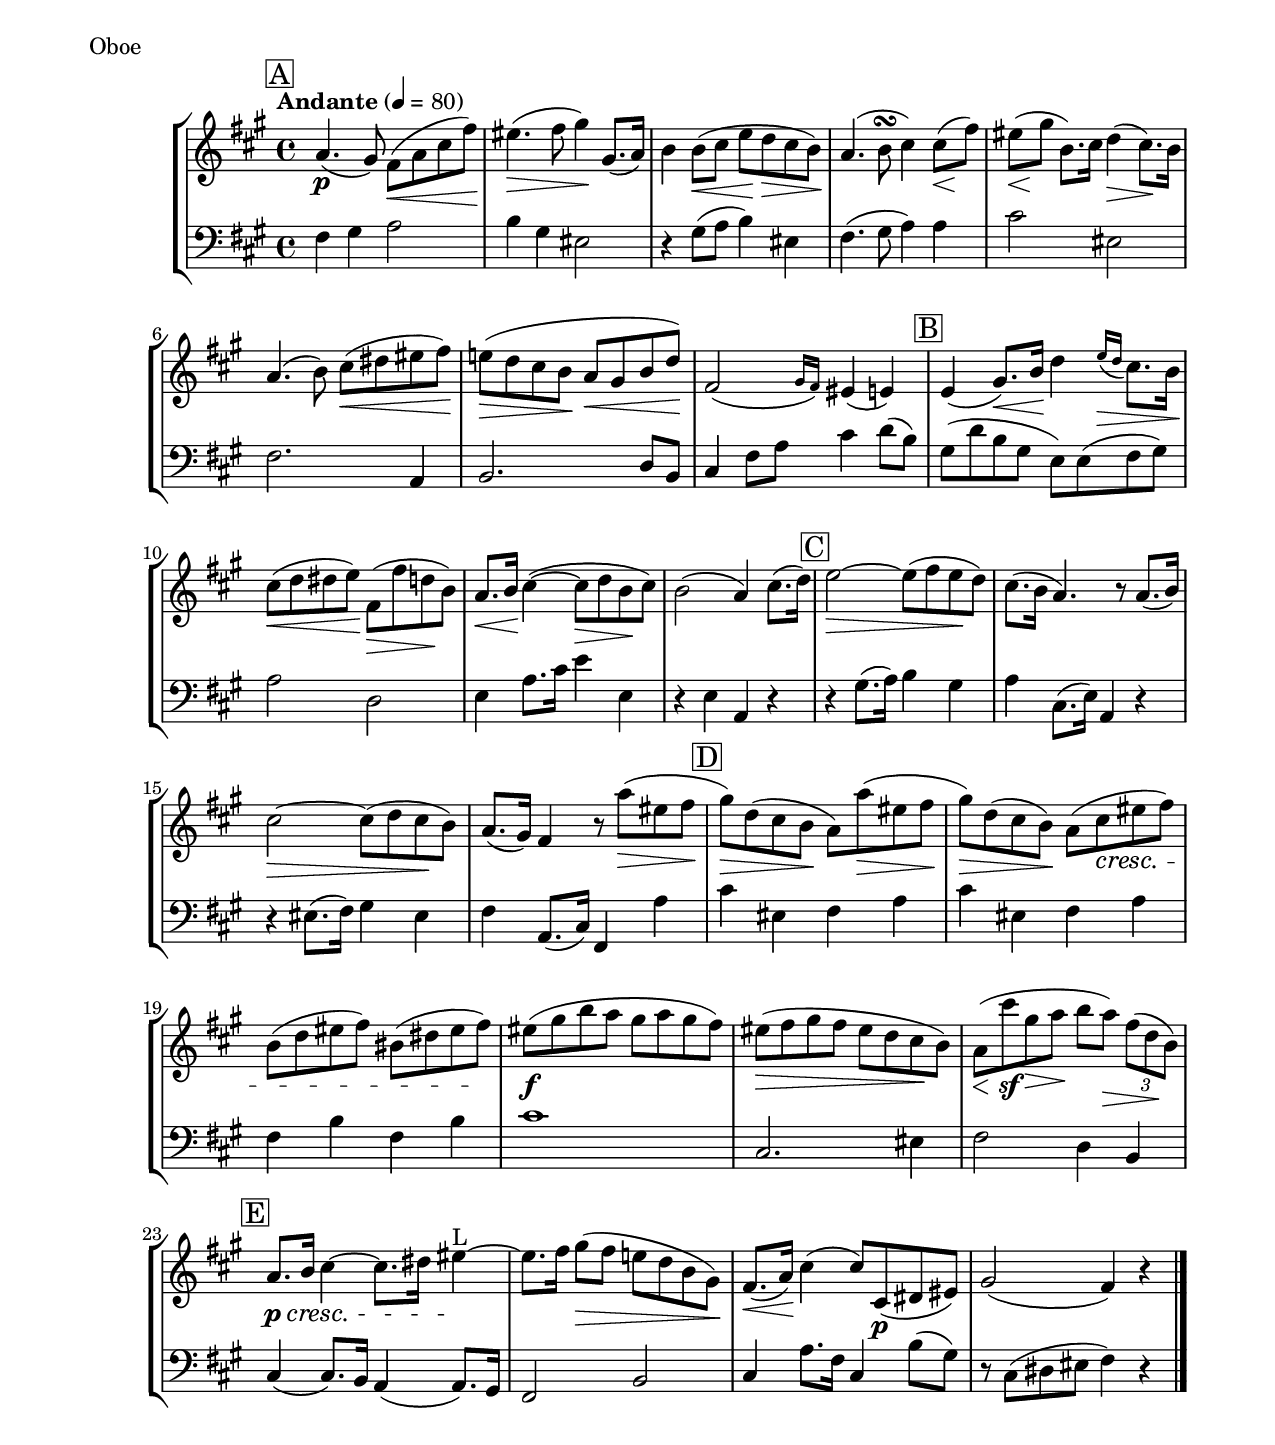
\version "2.24.4"

\version "2.24.4"

\header {
    encodingsoftware =  "MuseScore 4.3.2"
    encodingdate =  "2024-08-25"
    poet =  Oboe
    }

\paper {
    
    paper-width = 21.59\cm
    paper-height = 27.94\cm
    top-margin = 1.5\cm
    bottom-margin = 1.5\cm
    left-margin = 1.5\cm
    right-margin = 1.5\cm
    indent = 1.6607692307692306\cm
    short-indent = 1.245576923076923\cm
    }
\layout {
    \context { \Score
        autoBeaming = ##f
        }
    }

\version "2.24.4"

\version "2.24.4"

shortCrec = #(define-music-function (mus) (ly:music?)
#{
<< #mus { s16 \< s16 \! } >>
#})

shortDecrec = #(define-music-function (mus) (ly:music?)
#{
<< #mus { s16 \> s16 \! } >>
#})

firstSettings = 
{
  \transposition c
  \clef "treble"
  \set Staff.midiInstrument = "oboe"
}


firstPart = \relative e' {
    \clef "treble" \time 4/4 \key a \major
    \tempo  \markup { "Andante" } 4=80 \mark \markup { \box { A } }
    a4.\p ( gis8 ) fis8 \< ( [ a8 cis8 fis8) ] \! | % 1
    eis4. \> ( fis8 gis4 ) \! gis,8. ( [ a16 ) ] | % 2
    b4 b8 \< ( [ cis8 ] e8 \! [ d8 \> cis8 b8 ) ] \! | % 3
    a4. ( b8 \turn cis4 ) \shortCrec cis8 ( [ fis8 ) ]| % 4
    \shortCrec eis8 ( [ gis8 ] b,8. ) [ cis16 ] d4 \> ( cis8. \! ) [ b16 ] | % 5
    a4. ( b8 ) cis8 \< ( [ dis8 eis8 fis8 ) ] \! | % 6
    e!8 \> ( [ d8 cis8 b8 ] \! a8 \< [  gis8  b8  d8 ) ] \! | % 7
    fis,2 ( \grace { gis16 [  fis16 ] ) } eis4 ( e4 ) | % 8
    \mark \markup { \box { B } }
    e4 (  gis8. ) \< [ b16 ] \! d4 \grace { e16 \> ( [  d16 ] } cis8. ) [ b16 ] \! | % 9
    \barNumberCheck #10
    cis8 ( \< [ d8 dis8 e8 ] \! ) fis,8 \> ( [ fis'8 d8 \! b8 ) ] | % 10
     a8. \< [ b16 ] \! cis4 ( ~ cis8 \> [ d8 b8 \! cis8 ) ] | % 11
    b2 (  a4 ) cis8. ( [ d16 ) ] | % 12
    \mark \markup { \box { C } }
    e2 \> ~ e8 ( [ fis8 e8 \! d8 ) ] | % 13
    cis8. ( [ b16 ]  a4. ) r8  a8. ( [ b16 ) ] | % 14
    cis2 \> ~ cis8 ( [ d8 cis8 \! b8 ) ] | % 15
     a8. ( [  gis16 ) ]  fis4 r8 a'8 \> ( [ eis8 fis8 ] \! | % 16
    \mark \markup { \box { D } }
    gis8 ) \> [ d8 ( cis8 b8 ] \! a8 ) [ a'8 \> ( eis8 fis8 \! ] | % 17
    gis8 ) \> [ d8 ( cis8 b8 ) ] \! a8 ( [ cis8 \cresc eis8 fis8 ) ] | % 18
    b,8 ( [ d8 eis8 fis8 ) ] bis,8 ( [ dis8 eis8 fis8 ) ] \endcr | % 19
    \barNumberCheck #20
    eis8 \f ( [ gis8 b8 a8 ] gis8 [ a8 gis8 fis8 ) ] | % 20
    eis8 \> ( [ fis8 gis8 fis8 ] eis8 [ d8 cis8 \! b8 ] ) | % 21
    a8 \< ( [ cis'8 \! \sf gis8 \> a8 \! ] b8 [ a8 \> ) ]
        \times 2/3  { fis8 ( [ d8 \! b8 ) ] } | % 22
    \mark \markup { \box { E } }
    a8. \p \cresc [ b16 ] cis4 ~ cis8. [ dis16 ] eis4 ~ ^ "L" \endcr | % 23
    eis8. [ fis16 ] gis8 \> ( [ fis8 ] e8 [ d8 b8 gis8 ) ] \! | % 24
    fis8. \< ( [  a16 ) ] \! cis4 ( cis8 ) [ cis,8 \p ( dis8  eis8 ) ] | % 25
    gis2 ( fis4 ) r4 \bar "|."
    }

\version "2.24.4"


\version "2.24.4"

secondSettings = 
{
  \transposition c
  \clef "bass"
  \set Staff.midiInstrument = "acoustic grand"
}


secondPart = \relative e {
    \key a \major 
    fis4 gis a2 |
    b4 gis eis2 | % 2
    r4 gis8 [( a] b4) eis, | % 3
    fis4.( gis8 a4 ) a | % 4
    cis2 eis, | % 5
    fis2. a,4 | % 6
    b2. d8 [b] | % 7
    cis4 fis8 [a] cis4 d8( [b] )| % 8
    gis8 ( [d' b gis] e) [e (fis gis)] | % 9
    a2 d, | % 10
    e4 a8. [cis16] e4 e, | % 11
    r4 e a, r | % 12
    r gis'8. ([a16]) b4 gis | % 13
    a4 cis,8. ([e16]) a,4 r | % 14
    r eis'8. ([fis16]) gis4 eis4 | % 15
    fis4 a,8. ([cis16]) fis,4 a'4 | % 16
    cis4 eis, fis a | % 17
    cis eis, fis a | % 18
    fis b fis b | % 19
    cis1 | % 20
    cis,2. eis4 | % 21
    fis2 d4 b |
    cis4 (cis8.) [b16] a4 (a8.) [gis16] | % 22
    fis2 b | % 23
    cis4 a'8. [fis16] cis4 b'8 ([gis8]) | % 24
    r8 cis,8 [(dis eis] fis4) r | % 25
}


\score {
    \new StaffGroup <<
        \new Staff = "oboe" <<
            \firstSettings
            \firstPart
        >>
        \new Staff = "piano" <<
            \secondSettings
            \secondPart
        >>
    >>
    \midi {}
    \layout {}
}
